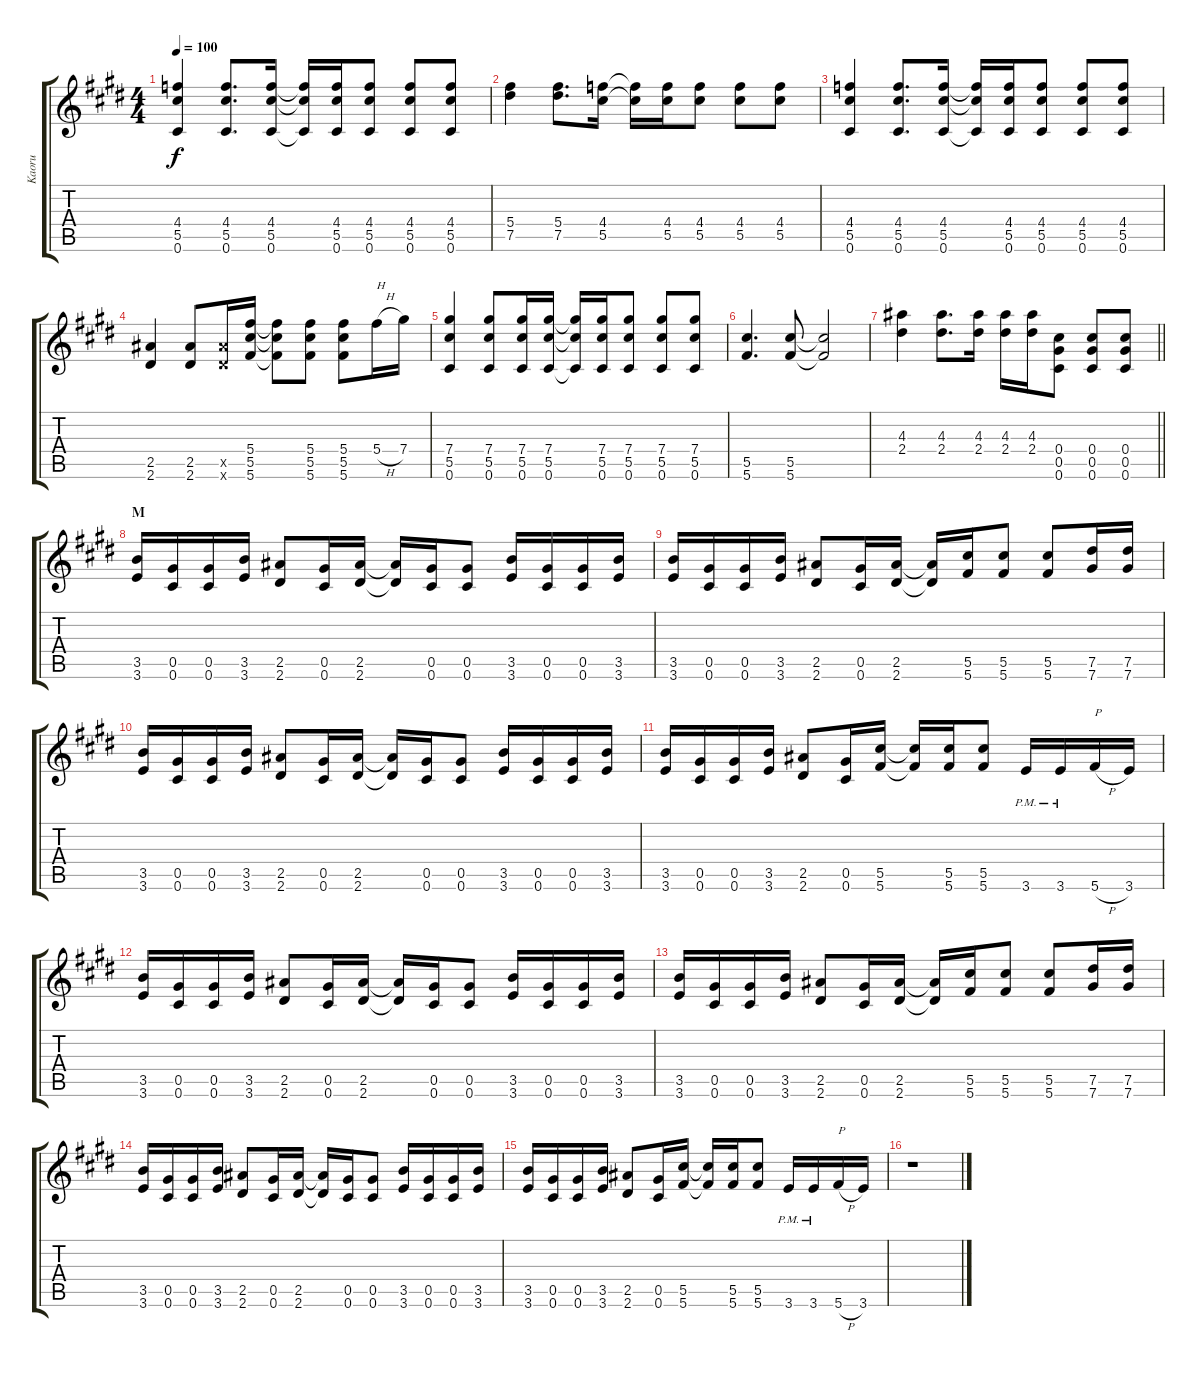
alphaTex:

\track ("Kaoru" "Kaoru") {instrument overdrivenguitar}
\staff {score tabs}
\tuning (Eb4 Bb3 Gb3 Db3 Ab2 Db2) {hide}
\ts (4 4)
\tempo 100
\clef g2
\ks c#minor
(4.4 5.5 0.6).4{ot 8vb dy f} (4.4 5.5 0.6).8{d ot 8vb} (4.4 5.5 0.6).16{ot 8vb} (4.4{t} 5.5{t} 0.6{t}).16{ot 8vb} (4.4 5.5 0.6).16{ot 8vb} (4.4 5.5 0.6).8{ot 8vb} (4.4 5.5 0.6).8{ot 8vb} (4.4 5.5 0.6).8{ot 8vb} |
(5.4 7.5).4{ot 8vb} (5.4 7.5).8{d ot 8vb} (4.4 5.5).16{ot 8vb} (4.4{t} 5.5{t}).16{ot 8vb} (4.4 5.5).16{ot 8vb} (4.4 5.5).8{ot 8vb} (4.4 5.5).8{ot 8vb} (4.4 5.5).8{ot 8vb} |
(4.4 5.5 0.6).4{ot 8vb} (4.4 5.5 0.6).8{d ot 8vb} (4.4 5.5 0.6).16{ot 8vb} (4.4{t} 5.5{t} 0.6{t}).16{ot 8vb} (4.4 5.5 0.6).16{ot 8vb} (4.4 5.5 0.6).8{ot 8vb} (4.4 5.5 0.6).8{ot 8vb} (4.4 5.5 0.6).8{ot 8vb} |
(2.5 2.6).4{ot 8vb} (2.5 2.6).8{ot 8vb} (2.5{x} 2.6{x}).16{ot 8vb} (5.4 5.5 5.6).16{ot 8vb} (5.4{t} 5.5{t} 5.6{t}).8{ot 8vb} (5.4 5.5 5.6).8{ot 8vb} (5.4 5.5 5.6).8{ot 8vb} 5.4{h}.16{ot 8vb txt "H"} 7.4.16{ot 8vb} |
(7.4 5.5 0.6).4{ot 8vb} (7.4 5.5 0.6).8{ot 8vb} (7.4 5.5 0.6).16{ot 8vb} (7.4 5.5 0.6).16{ot 8vb} (7.4{t} 5.5{t} 0.6{t}).16{ot 8vb} (7.4 5.5 0.6).16{ot 8vb} (7.4 5.5 0.6).8{ot 8vb} (7.4 5.5 0.6).8{ot 8vb} (7.4 5.5 0.6).8{ot 8vb} |
(5.5 5.6).4{d ot 8vb} (5.5 5.6).8{ot 8vb} (5.5{t} 5.6{t}).2{ot 8vb} |
\barLineRight lightlight
(4.3 2.4).4{ot 8vb} (4.3 2.4).8{d ot 8vb} (4.3 2.4).16{ot 8vb} (4.3 2.4).16{ot 8vb} (4.3 2.4).16{ot 8vb} (0.4 0.5 0.6).8{ot 8vb} (0.4 0.5 0.6).8{ot 8vb} (0.4 0.5 0.6).8{ot 8vb} |
\section ("" "M")
(3.5 3.6).16{ot 8vb} (0.5 0.6).16{ot 8vb} (0.5 0.6).16{ot 8vb} (3.5 3.6).16{ot 8vb} (2.5 2.6).8{ot 8vb} (0.5 0.6).16{ot 8vb} (2.5 2.6).16{ot 8vb} (2.5{t} 2.6{t}).16{ot 8vb} (0.5 0.6).16{ot 8vb} (0.5 0.6).8{ot 8vb} (3.5 3.6).16{ot 8vb} (0.5 0.6).16{ot 8vb} (0.5 0.6).16{ot 8vb} (3.5 3.6).16{ot 8vb} |
(3.5 3.6).16{ot 8vb} (0.5 0.6).16{ot 8vb} (0.5 0.6).16{ot 8vb} (3.5 3.6).16{ot 8vb} (2.5 2.6).8{ot 8vb} (0.5 0.6).16{ot 8vb} (2.5 2.6).16{ot 8vb} (2.5{t} 2.6{t}).16{ot 8vb} (5.5 5.6).16{ot 8vb} (5.5 5.6).8{ot 8vb} (5.5 5.6).8{ot 8vb} (7.5 7.6).16{ot 8vb} (7.5 7.6).16{ot 8vb} |
(3.5 3.6).16{ot 8vb} (0.5 0.6).16{ot 8vb} (0.5 0.6).16{ot 8vb} (3.5 3.6).16{ot 8vb} (2.5 2.6).8{ot 8vb} (0.5 0.6).16{ot 8vb} (2.5 2.6).16{ot 8vb} (2.5{t} 2.6{t}).16{ot 8vb} (0.5 0.6).16{ot 8vb} (0.5 0.6).8{ot 8vb} (3.5 3.6).16{ot 8vb} (0.5 0.6).16{ot 8vb} (0.5 0.6).16{ot 8vb} (3.5 3.6).16{ot 8vb} |
(3.5 3.6).16{ot 8vb} (0.5 0.6).16{ot 8vb} (0.5 0.6).16{ot 8vb} (3.5 3.6).16{ot 8vb} (2.5 2.6).8{ot 8vb} (0.5 0.6).16{ot 8vb} (5.5 5.6).16{ot 8vb} (5.5{t} 5.6{t}).16{ot 8vb} (5.5 5.6).16{ot 8vb} (5.5 5.6).8{ot 8vb} 3.6{pm}.16{ot 8vb} 3.6{pm}.16{ot 8vb} 5.6{h}.16{ot 8vb txt "P"} 3.6.16{ot 8vb} |
(3.5 3.6).16{ot 8vb} (0.5 0.6).16{ot 8vb} (0.5 0.6).16{ot 8vb} (3.5 3.6).16{ot 8vb} (2.5 2.6).8{ot 8vb} (0.5 0.6).16{ot 8vb} (2.5 2.6).16{ot 8vb} (2.5{t} 2.6{t}).16{ot 8vb} (0.5 0.6).16{ot 8vb} (0.5 0.6).8{ot 8vb} (3.5 3.6).16{ot 8vb} (0.5 0.6).16{ot 8vb} (0.5 0.6).16{ot 8vb} (3.5 3.6).16{ot 8vb} |
(3.5 3.6).16{ot 8vb} (0.5 0.6).16{ot 8vb} (0.5 0.6).16{ot 8vb} (3.5 3.6).16{ot 8vb} (2.5 2.6).8{ot 8vb} (0.5 0.6).16{ot 8vb} (2.5 2.6).16{ot 8vb} (2.5{t} 2.6{t}).16{ot 8vb} (5.5 5.6).16{ot 8vb} (5.5 5.6).8{ot 8vb} (5.5 5.6).8{ot 8vb} (7.5 7.6).16{ot 8vb} (7.5 7.6).16{ot 8vb} |
(3.5 3.6).16{ot 8vb} (0.5 0.6).16{ot 8vb} (0.5 0.6).16{ot 8vb} (3.5 3.6).16{ot 8vb} (2.5 2.6).8{ot 8vb} (0.5 0.6).16{ot 8vb} (2.5 2.6).16{ot 8vb} (2.5{t} 2.6{t}).16{ot 8vb} (0.5 0.6).16{ot 8vb} (0.5 0.6).8{ot 8vb} (3.5 3.6).16{ot 8vb} (0.5 0.6).16{ot 8vb} (0.5 0.6).16{ot 8vb} (3.5 3.6).16{ot 8vb} |
(3.5 3.6).16{ot 8vb} (0.5 0.6).16{ot 8vb} (0.5 0.6).16{ot 8vb} (3.5 3.6).16{ot 8vb} (2.5 2.6).8{ot 8vb} (0.5 0.6).16{ot 8vb} (5.5 5.6).16{ot 8vb} (5.5{t} 5.6{t}).16{ot 8vb} (5.5 5.6).16{ot 8vb} (5.5 5.6).8{ot 8vb} 3.6{pm}.16{ot 8vb} 3.6{pm}.16{ot 8vb} 5.6{h}.16{ot 8vb txt "P"} 3.6.16{ot 8vb} |
r.1{ot 8vb}
